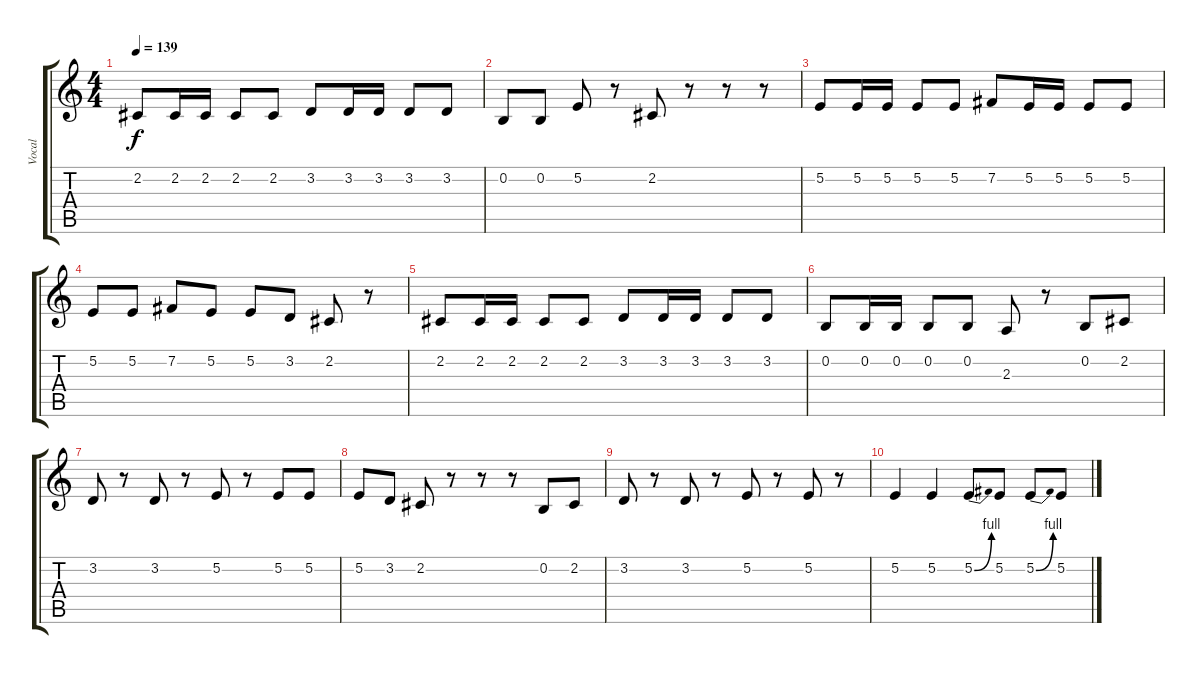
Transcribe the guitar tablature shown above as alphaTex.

\track ("Vocal" "Vocal") {instrument tenorsax}
\staff {score tabs}
\tuning (E4 B3 G3 D3 A2 E2) {hide}
\ts (4 4)
\tempo 139
\clef g2
\ks c
2.2.8{dy f} 2.2.16 2.2.16 2.2.8 2.2.8 3.2.8 3.2.16 3.2.16 3.2.8 3.2.8 |
0.2.8 0.2.8 5.2.8 r.8 2.2.8 r.8 r.8 r.8 |
5.2.8 5.2.16 5.2.16 5.2.8 5.2.8 7.2.8 5.2.16 5.2.16 5.2.8 5.2.8 |
5.2.8 5.2.8 7.2.8 5.2.8 5.2.8 3.2.8 2.2.8 r.8 |
2.2.8 2.2.16 2.2.16 2.2.8 2.2.8 3.2.8 3.2.16 3.2.16 3.2.8 3.2.8 |
0.2.8 0.2.16 0.2.16 0.2.8 0.2.8 2.3.8 r.8 0.2.8 2.2.8 |
3.2.8 r.8 3.2.8 r.8 5.2.8 r.8 5.2.8 5.2.8 |
5.2.8 3.2.8 2.2.8 r.8 r.8 r.8 0.2.8 2.2.8 |
3.2.8 r.8 3.2.8 r.8 5.2.8 r.8 5.2.8 r.8 |
5.2.4 5.2.4 5.2{be (bend 0 0 60 4)}.8 5.2.8 5.2{be (bend 0 0 60 4)}.8 5.2.8
